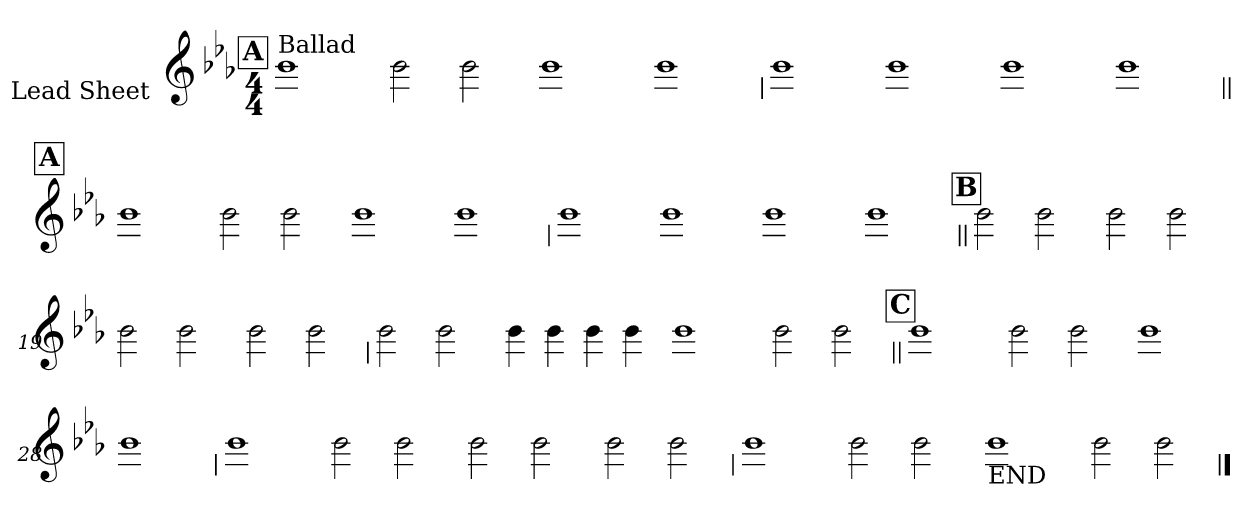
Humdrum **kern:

**kern
*part1
*staff1
*I"Lead Sheet
*stria0
*clefG2
*k[b-e-a-]
*E-:
*M4/4
!!LO:REH:place=s1:a:t=A
=1||
!LO:TX:a:t=Ballad
1b-
=2-
2b-
2b-
=3-
1b-
=4-
1b-
!!LO:LB:g=z
=5
1b-
=6-
1b-
=7-
1b-
=8-
1b-
!!LO:LB:g=z
!!LO:REH:place=s1:a:t=A
=9||
1b-
=10-
2b-
2b-
=11-
1b-
=12-
1b-
!!LO:LB:g=z
=13
1b-
=14-
1b-
=15-
1b-
=16-
1b-
!!LO:LB:g=z
!!LO:REH:place=s1:a:t=B
=17||
2b-
2b-
=18-
2b-
2b-
=19-
2b-
2b-
=20-
2b-
2b-
!!LO:LB:g=z
=21
2b-
2b-
=22-
4b-
4b-
4b-
4b-
=23-
1b-
=24-
2b-
2b-
!!LO:LB:g=z
!!LO:REH:place=s1:a:t=C
=25||
1b-
=26-
2b-
2b-
=27-
1b-
=28-
1b-
!!LO:LB:g=z
=29
1b-
=30-
2b-
2b-
=31-
2b-
2b-
=32-
2b-
2b-
!!LO:LB:g=z
=33
1b-
=34-
2b-
2b-
=35-
!LO:TX:b:t=END
1b-
=36-
2b-
2b-
==
*-
